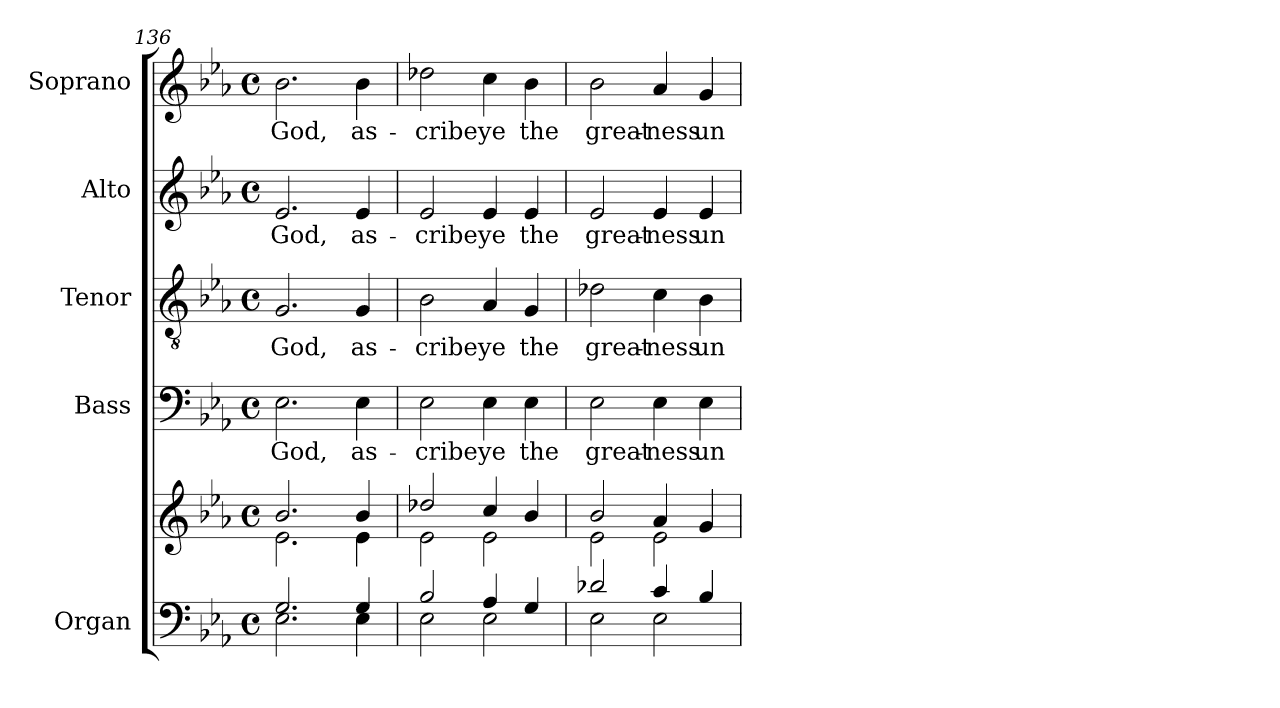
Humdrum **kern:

**kern	**kern	**kern	**text	**kern	**text	**kern	**text	**kern	**text
*part5	*part5	*part4	*part4	*part3	*part3	*part2	*part2	*part1	*part1
*staff6	*staff5	*staff4	*staff4	*staff3	*staff3	*staff2	*staff2	*staff1	*staff1
*I"Organ	*	*I"Bass	*	*I"Tenor	*	*I"Alto	*	*I"Soprano	*
*I'Org.	*	*I'B.	*	*I'T.	*	*I'A.	*	*I'S.	*
!!LO:LB:g=z
*clefF4	*clefG2	*clefF4	*	*clefGv2	*	*clefG2	*	*clefG2	*
*	*	*	*	*ITrd7c12	*	*	*	*	*
*k[b-e-a-]	*k[b-e-a-]	*k[b-e-a-]	*	*k[b-e-a-]	*	*k[b-e-a-]	*	*k[b-e-a-]	*
*E-:	*E-:	*E-:	*	*E-:	*	*E-:	*	*E-:	*
*M4/4	*M4/4	*M4/4	*	*M4/4	*	*M4/4	*	*M4/4	*
*met(c)	*met(c)	*met(c)	*	*met(c)	*	*met(c)	*	*met(c)	*
=136	=136	=136	=136	=136	=136	=136	=136	=136	=136
*^	*^	*	*	*	*	*	*	*	*
!	!	!	!	!	!LO:LY:b:color=#000000	!	!	!	!	!	!
!	!	!	!	!	!	!	!LO:LY:b:color=#000000	!	!	!	!
!	!	!	!	!	!	!	!	!	!LO:LY:b:color=#000000	!	!
!	!	!	!	!	!	!	!	!	!	!	!LO:LY:b:color=#000000
2.Gi/	2.E-i\	2.b-i/	2.e-i\	2.E-i\	God,	2.GGi/	God,	2.e-i/	God,	2.b-i\	God,
!	!	!	!	!	!LO:LY:b:color=#000000	!	!	!	!	!	!
!	!	!	!	!	!	!	!LO:LY:b:color=#000000	!	!	!	!
!	!	!	!	!	!	!	!	!	!LO:LY:b:color=#000000	!	!
!	!	!	!	!	!	!	!	!	!	!	!LO:LY:b:color=#000000
4Gi/	4E-i\	4b-i/	4e-i\	4E-i\	as-	4GGi/	as-	4e-i/	as-	4b-i\	as-
=137	=137	=137	=137	=137	=137	=137	=137	=137	=137	=137	=137
!	!	!	!	!	!LO:LY:b:color=#000000	!	!	!	!	!	!
!	!	!	!	!	!	!	!LO:LY:b:color=#000000	!	!	!	!
!	!	!	!	!	!	!	!	!	!LO:LY:b:color=#000000	!	!
!	!	!	!	!	!	!	!	!	!	!	!LO:LY:b:color=#000000
2B-i/	2E-i\	2dd-Xi/	2e-i\	2E-i\	-cribe	2BB-i\	-cribe	2e-i/	-cribe	2dd-Xi\	-cribe
!	!	!	!	!	!LO:LY:b:color=#000000	!	!	!	!	!	!
!	!	!	!	!	!	!	!LO:LY:b:color=#000000	!	!	!	!
!	!	!	!	!	!	!	!	!	!LO:LY:b:color=#000000	!	!
!	!	!	!	!	!	!	!	!	!	!	!LO:LY:b:color=#000000
4A-i/	2E-i\	4cci/	2e-i\	4E-i\	ye	4AA-i/	ye	4e-i/	ye	4cci\	ye
!	!	!	!	!	!LO:LY:b:color=#000000	!	!	!	!	!	!
!	!	!	!	!	!	!	!LO:LY:b:color=#000000	!	!	!	!
!	!	!	!	!	!	!	!	!	!LO:LY:b:color=#000000	!	!
!	!	!	!	!	!	!	!	!	!	!	!LO:LY:b:color=#000000
4Gi/	.	4b-i/	.	4E-i\	the	4GGi/	the	4e-i/	the	4b-i\	the
=138	=138	=138	=138	=138	=138	=138	=138	=138	=138	=138	=138
!	!	!	!	!	!LO:LY:b:color=#000000	!	!	!	!	!	!
!	!	!	!	!	!	!	!LO:LY:b:color=#000000	!	!	!	!
!	!	!	!	!	!	!	!	!	!LO:LY:b:color=#000000	!	!
!	!	!	!	!	!	!	!	!	!	!	!LO:LY:b:color=#000000
2d-Xi/	2E-i\	2b-i/	2e-i\	2E-i\	great-	2D-Xi\	great-	2e-i/	great-	2b-i\	great-
!	!	!	!	!	!LO:LY:b:color=#000000	!	!	!	!	!	!
!	!	!	!	!	!	!	!LO:LY:b:color=#000000	!	!	!	!
!	!	!	!	!	!	!	!	!	!LO:LY:b:color=#000000	!	!
!	!	!	!	!	!	!	!	!	!	!	!LO:LY:b:color=#000000
4ci/	2E-i\	4a-i/	2e-i\	4E-i\	-ness	4Ci\	-ness	4e-i/	-ness	4a-i/	-ness
!	!	!	!	!	!LO:LY:b:color=#000000	!	!	!	!	!	!
!	!	!	!	!	!	!	!LO:LY:b:color=#000000	!	!	!	!
!	!	!	!	!	!	!	!	!	!LO:LY:b:color=#000000	!	!
!	!	!	!	!	!	!	!	!	!	!	!LO:LY:b:color=#000000
4B-i/	.	4gi/	.	4E-i\	un-	4BB-i\	un-	4e-i/	un-	4gi/	un-
*v	*v	*	*	*	*	*	*	*	*	*	*
*	*v	*v	*	*	*	*	*	*	*	*
=	=	=	=	=	=	=	=	=	=
*-	*-	*-	*-	*-	*-	*-	*-	*-	*-
